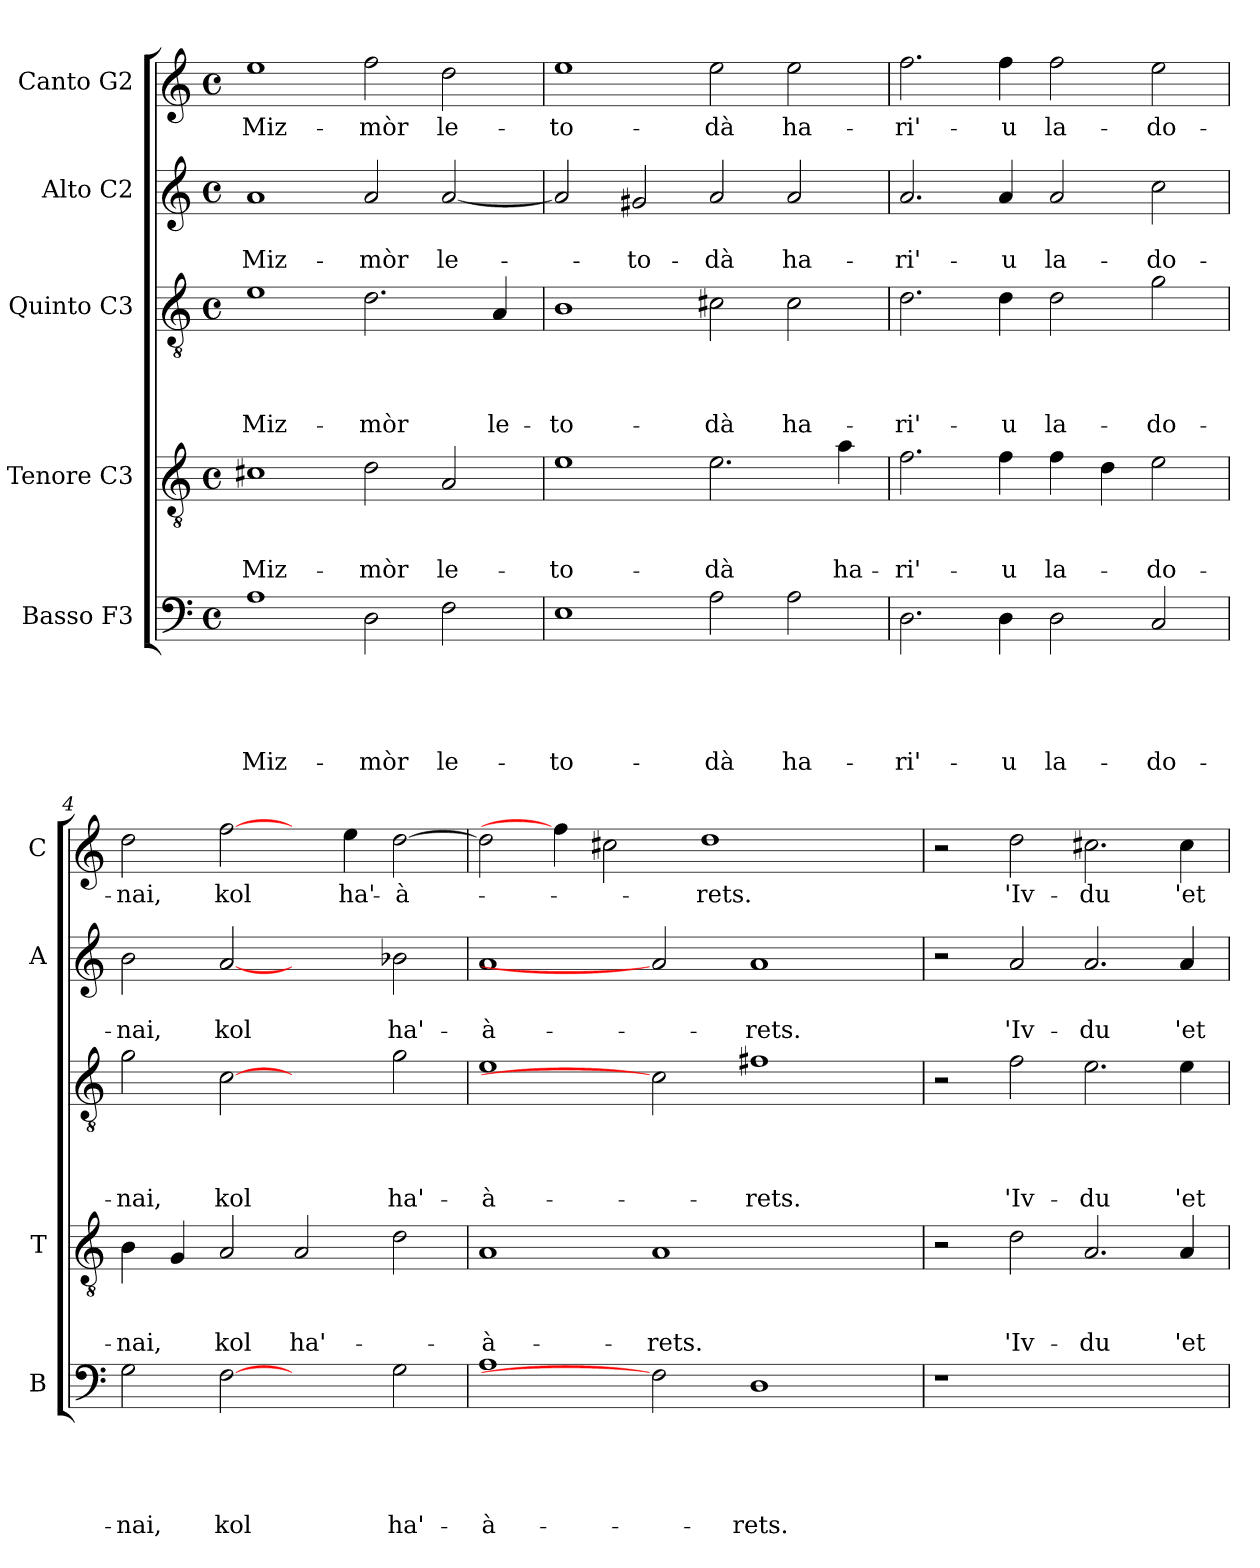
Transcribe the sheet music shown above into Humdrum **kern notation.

**kern	**text	**text	**text	**text	**text	**kern	**text	**text	**text	**kern	**text	**text	**text	**text	**kern	**text	**text	**kern	**text
*part5	*part5	*part5	*part5	*part5	*part5	*part4	*part4	*part4	*part4	*part3	*part3	*part3	*part3	*part3	*part2	*part2	*part2	*part1	*part1
*staff5	*staff5	*staff5	*staff5	*staff5	*staff5	*staff4	*staff4	*staff4	*staff4	*staff3	*staff3	*staff3	*staff3	*staff3	*staff2	*staff2	*staff2	*staff1	*staff1
*I"Basso F3	*	*	*	*	*	*I"Tenore C3	*	*	*	*I"Quinto C3	*	*	*	*	*I"Alto C2	*	*	*I"Canto G2	*
*I'B	*	*	*	*	*	*I'T	*	*	*	*	*	*	*	*	*I'A	*	*	*I'C	*
*clefF4	*	*	*	*	*	*clefGv2	*	*	*	*clefGv2	*	*	*	*	*clefG2	*	*	*clefG2	*
*k[]	*	*	*	*	*	*k[]	*	*	*	*k[]	*	*	*	*	*k[]	*	*	*k[]	*
*C:	*	*	*	*	*	*C:	*	*	*	*C:	*	*	*	*	*C:	*	*	*C:	*
*M4/4	*	*	*	*	*	*M4/4	*	*	*	*M4/4	*	*	*	*	*M4/4	*	*	*M4/4	*
*met(c)	*	*	*	*	*	*met(c)	*	*	*	*met(c)	*	*	*	*	*met(c)	*	*	*met(c)	*
=1	=1	=1	=1	=1	=1	=1	=1	=1	=1	=1	=1	=1	=1	=1	=1	=1	=1	=1	=1
!	!	!	!	!	!LO:LY:b	!	!	!	!LO:LY:b	!	!	!	!	!LO:LY:b	!	!	!LO:LY:b	!	!LO:LY:b
1A	.	.	.	.	Miz-	1c#X	.	.	Miz-	1e	.	.	.	Miz-	1a	.	Miz-	1ee	Miz-
!	!	!	!	!	!LO:LY:b	!	!	!	!LO:LY:b	!	!	!	!	!LO:LY:b	!	!	!LO:LY:b	!	!LO:LY:b
2D\	.	.	.	.	-mòr	2d\	.	.	-mòr	2.d\	.	.	.	-mòr	2a/	.	-mòr	2ff\	-mòr
!	!	!	!	!	!LO:LY:b	!	!	!	!LO:LY:b	!	!	!	!	!	!	!	!LO:LY:b	!	!LO:LY:b
2F\	.	.	.	.	le-	2A/	.	.	le-	.	.	.	.	.	[2a/	.	le-	2dd\	le-
!	!	!	!	!	!	!	!	!	!	!	!	!	!	!LO:LY:b	!	!	!	!	!
.	.	.	.	.	.	.	.	.	.	4A/	.	.	.	le-	.	.	.	.	.
=2	=2	=2	=2	=2	=2	=2	=2	=2	=2	=2	=2	=2	=2	=2	=2	=2	=2	=2	=2
!	!	!	!	!	!LO:LY:b	!	!	!	!LO:LY:b	!	!	!	!	!LO:LY:b	!	!	!	!	!LO:LY:b
1E	.	.	.	.	-to-	1e	.	.	-to-	1B	.	.	.	-to-	2a/]	.	.	1ee	-to-
!	!	!	!	!	!	!	!	!	!	!	!	!	!	!	!	!	!LO:LY:b	!	!
.	.	.	.	.	.	.	.	.	.	.	.	.	.	.	2g#X/	.	-to-	.	.
!	!	!	!	!	!LO:LY:b	!	!	!	!LO:LY:b	!	!	!	!	!LO:LY:b	!	!	!LO:LY:b	!	!LO:LY:b
2A\	.	.	.	.	-dà	2.e\	.	.	-dà	2c#X\	.	.	.	-dà	2a/	.	-dà	2ee\	-dà
!	!	!	!	!	!LO:LY:b	!	!	!	!	!	!	!	!	!LO:LY:b	!	!	!LO:LY:b	!	!LO:LY:b
2A\	.	.	.	.	ha-	.	.	.	.	2c#\	.	.	.	ha-	2a/	.	ha-	2ee\	ha-
!	!	!	!	!	!	!	!	!	!LO:LY:b	!	!	!	!	!	!	!	!	!	!
.	.	.	.	.	.	4a\	.	.	ha-	.	.	.	.	.	.	.	.	.	.
=3	=3	=3	=3	=3	=3	=3	=3	=3	=3	=3	=3	=3	=3	=3	=3	=3	=3	=3	=3
!	!	!	!	!	!LO:LY:b	!	!	!	!LO:LY:b	!	!	!	!	!LO:LY:b	!	!	!LO:LY:b	!	!LO:LY:b
2.D\	.	.	.	.	-ri'-	2.f\	.	.	-ri'-	2.d\	.	.	.	-ri'-	2.a/	.	-ri'-	2.ff\	-ri'-
!	!	!	!	!	!LO:LY:b	!	!	!	!LO:LY:b	!	!	!	!	!LO:LY:b	!	!	!LO:LY:b	!	!LO:LY:b
4D\	.	.	.	.	-u	4f\	.	.	-u	4d\	.	.	.	-u	4a/	.	-u	4ff\	-u
!	!	!	!	!	!LO:LY:b	!	!	!	!LO:LY:b	!	!	!	!	!LO:LY:b	!	!	!LO:LY:b	!	!LO:LY:b
2D\	.	.	.	.	la-	4f\	.	.	la-	2d\	.	.	.	la-	2a/	.	la-	2ff\	la-
.	.	.	.	.	.	4d\	.	.	.	.	.	.	.	.	.	.	.	.	.
!	!	!	!	!	!LO:LY:b	!	!	!	!LO:LY:b	!	!	!	!	!LO:LY:b	!	!	!LO:LY:b	!	!LO:LY:b
2C/	.	.	.	.	-do-	2e\	.	.	-do-	2g\	.	.	.	-do-	2cc\	.	-do-	2ee\	-do-
=4	=4	=4	=4	=4	=4	=4	=4	=4	=4	=4	=4	=4	=4	=4	=4	=4	=4	=4	=4
!	!	!	!	!	!LO:LY:b	!	!	!	!LO:LY:b	!	!	!	!	!LO:LY:b	!	!	!LO:LY:b	!	!LO:LY:b
2G\	.	.	.	.	-nai,	4B\	.	.	-nai,	2g\	.	.	.	-nai,	2b\	.	-nai,	2dd\	-nai,
.	.	.	.	.	.	4G/	.	.	.	.	.	.	.	.	.	.	.	.	.
!	!	!	!	!	!LO:LY:b	!	!	!	!LO:LY:b	!	!	!	!	!LO:LY:b	!	!	!LO:LY:b	!	!LO:LY:b
[2F	.	.	.	.	kol	2A/	.	.	kol	[2c	.	.	.	kol	[2a	.	kol	[2ff\	kol
!	!	!	!	!	!	!	!	!	!LO:LY:b	!	!	!	!	!	!	!	!	!	!
2ryy	.	.	.	.	.	2A/	.	.	ha'-	2ryy	.	.	.	.	2ryy	.	.	4ryy	.
!	!	!	!	!	!	!	!	!	!	!	!	!	!	!	!	!	!	!	!LO:LY:b
.	.	.	.	.	.	.	.	.	.	.	.	.	.	.	.	.	.	4ee\	ha'-
!	!	!	!	!	!LO:LY:b	!	!	!	!	!	!	!	!	!LO:LY:b	!	!	!LO:LY:b	!	!LO:LY:b
2G\	.	.	.	.	ha'-	2d\	.	.	.	2g\	.	.	.	ha'-	2b-X\	.	ha'-	[2dd\	-à-
=5	=5	=5	=5	=5	=5	=5	=5	=5	=5	=5	=5	=5	=5	=5	=5	=5	=5	=5	=5
!	!	!	!	!	!LO:LY:b	!	!	!	!LO:LY:b	!	!	!	!	!LO:LY:b	!	!	!LO:LY:b	!	!
1A	.	.	.	.	-à-	1A	.	.	-à-	1e	.	.	.	-à-	1a	.	-à-	2dd\]	.
.	.	.	.	.	.	.	.	.	.	.	.	.	.	.	.	.	.	4ff\]	.
.	.	.	.	.	.	.	.	.	.	.	.	.	.	.	.	.	.	2cc#X\	.
!	!	!	!	!	!	!	!	!	!LO:LY:b	!	!	!	!	!	!	!	!	!	!
2F]	.	.	.	.	.	1A	.	.	-rets.	2c]	.	.	.	.	2a]	.	.	.	.
!	!	!	!	!	!	!	!	!	!	!	!	!	!	!	!	!	!	!	!LO:LY:b
.	.	.	.	.	.	.	.	.	.	.	.	.	.	.	.	.	.	1dd	-rets.
!	!	!	!	!	!LO:LY:b	!	!	!	!	!	!	!	!	!LO:LY:b	!	!	!LO:LY:b	!	!
1D	.	.	.	.	-rets.	.	.	.	.	1f#X	.	.	.	-rets.	1a	.	-rets.	.	.
.	.	.	.	.	.	2ryy	.	.	.	.	.	.	.	.	.	.	.	.	.
.	.	.	.	.	.	.	.	.	.	.	.	.	.	.	.	.	.	4ryy	.
!!LO:LB:g=z
=6	=6	=6	=6	=6	=6	=6	=6	=6	=6	=6	=6	=6	=6	=6	=6	=6	=6	=6	=6
1r	.	.	.	.	.	2r	.	.	.	2r	.	.	.	.	2r	.	.	2r	.
!	!	!	!	!	!	!	!	!	!LO:LY:b	!	!	!	!	!LO:LY:b	!	!	!LO:LY:b	!	!LO:LY:b
.	.	.	.	.	.	2d\	.	.	'Iv-	2f\	.	.	.	'Iv-	2a/	.	'Iv-	2dd\	'Iv-
!	!	!	!	!	!	!	!	!	!LO:LY:b	!	!	!	!	!LO:LY:b	!	!	!LO:LY:b	!	!LO:LY:b
1ryy	.	.	.	.	.	2.A/	.	.	-du	2.e\	.	.	.	-du	2.a/	.	-du	2.cc#X\	-du
!	!	!	!	!	!	!	!	!	!LO:LY:b	!	!	!	!	!LO:LY:b	!	!	!LO:LY:b	!	!LO:LY:b
.	.	.	.	.	.	4A/	.	.	'et	4e\	.	.	.	'et	4a/	.	'et	4cc#\	'et
=	=	=	=	=	=	=	=	=	=	=	=	=	=	=	=	=	=	=	=
*-	*-	*-	*-	*-	*-	*-	*-	*-	*-	*-	*-	*-	*-	*-	*-	*-	*-	*-	*-
